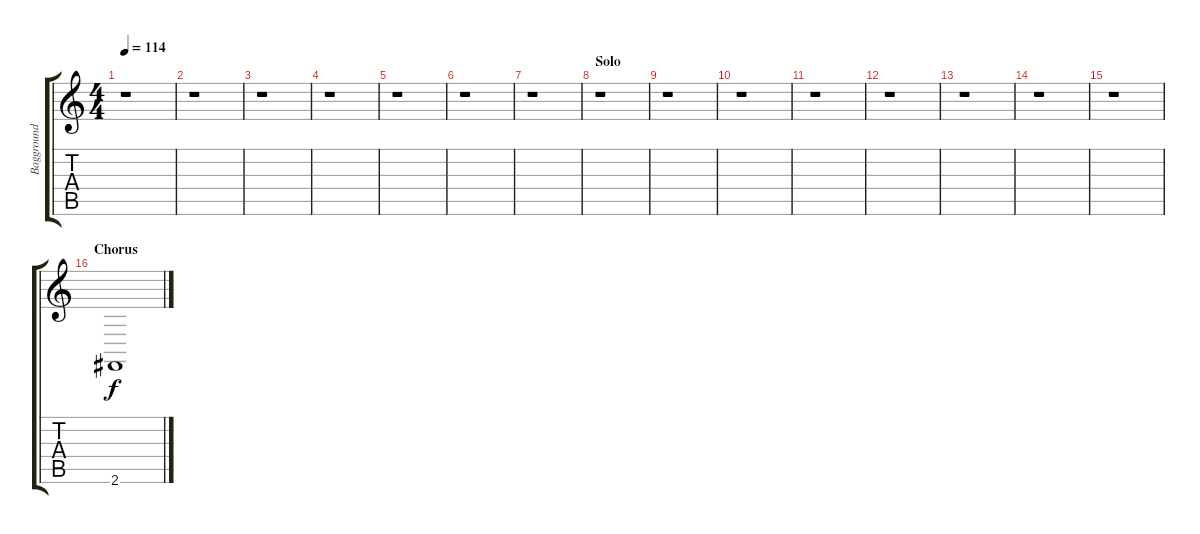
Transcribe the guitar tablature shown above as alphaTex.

\track ("Bagground *g*" "Bagground ") {instrument bagpipe}
\staff {score tabs}
\tuning (E4 B3 G3 D3 A2 E2) {hide}
\ts (4 4)
\tempo 114
\clef g2
\ks c
r.1{dy f} |
r.1 |
r.1 |
r.1 |
r.1 |
r.1 |
r.1 |
\section ("" "Solo")
r.1 |
r.1 |
r.1 |
r.1 |
r.1 |
r.1 |
r.1 |
r.1 |
\section ("" "Chorus")
2.6.1
